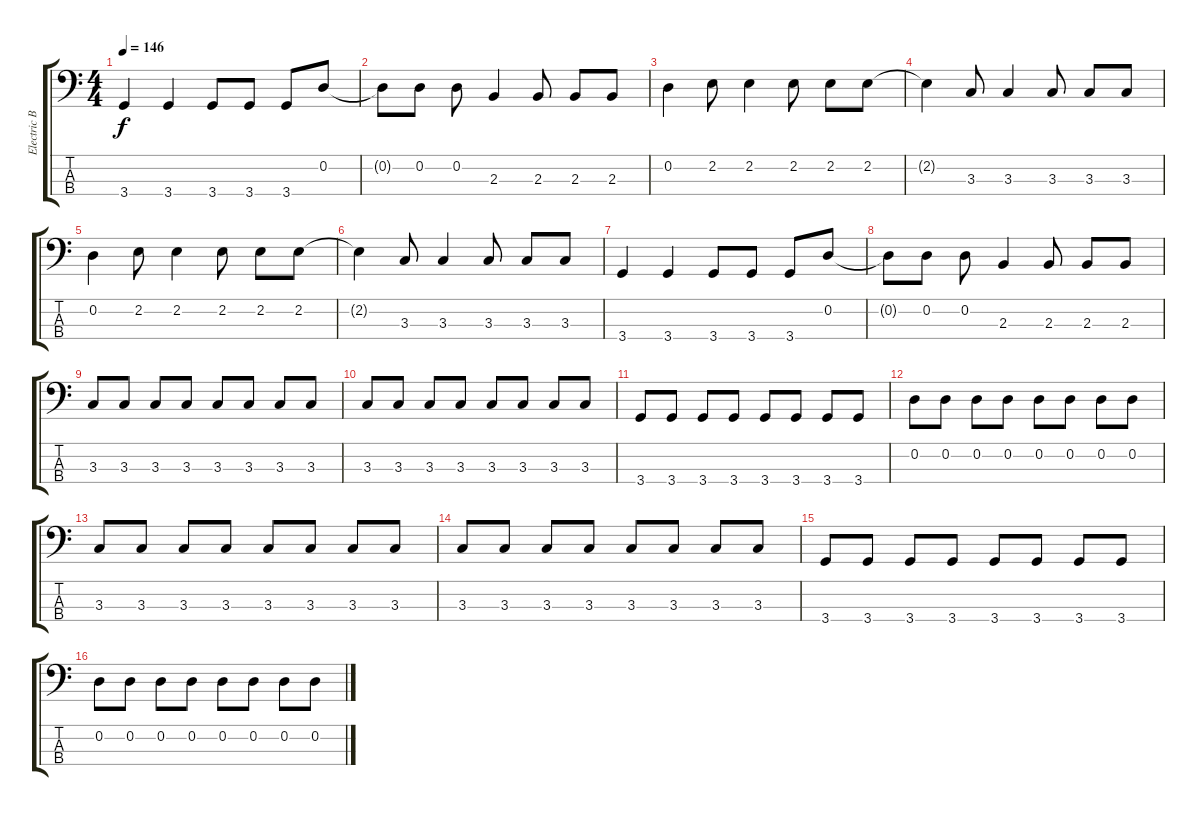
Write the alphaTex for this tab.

\track ("Electric Bass" "Electric B") {instrument electricbassfinger}
\staff {score tabs}
\tuning (G2 D2 A1 E1) {hide}
\ts (4 4)
\tempo 146
\clef f4
\ks c
3.4.4{dy f} 3.4.4 3.4.8 3.4.8 3.4.8 0.2.8 |
0.2{t}.8 0.2.8 0.2.8 2.3.4 2.3.8 2.3.8 2.3.8 |
0.2.4 2.2.8 2.2.4 2.2.8 2.2.8 2.2.8 |
2.2{t}.4 3.3.8 3.3.4 3.3.8 3.3.8 3.3.8 |
0.2.4 2.2.8 2.2.4 2.2.8 2.2.8 2.2.8 |
2.2{t}.4 3.3.8 3.3.4 3.3.8 3.3.8 3.3.8 |
3.4.4 3.4.4 3.4.8 3.4.8 3.4.8 0.2.8 |
0.2{t}.8 0.2.8 0.2.8 2.3.4 2.3.8 2.3.8 2.3.8 |
3.3.8 3.3.8 3.3.8 3.3.8 3.3.8 3.3.8 3.3.8 3.3.8 |
3.3.8 3.3.8 3.3.8 3.3.8 3.3.8 3.3.8 3.3.8 3.3.8 |
3.4.8 3.4.8 3.4.8 3.4.8 3.4.8 3.4.8 3.4.8 3.4.8 |
0.2.8 0.2.8 0.2.8 0.2.8 0.2.8 0.2.8 0.2.8 0.2.8 |
3.3.8 3.3.8 3.3.8 3.3.8 3.3.8 3.3.8 3.3.8 3.3.8 |
3.3.8 3.3.8 3.3.8 3.3.8 3.3.8 3.3.8 3.3.8 3.3.8 |
3.4.8 3.4.8 3.4.8 3.4.8 3.4.8 3.4.8 3.4.8 3.4.8 |
0.2.8 0.2.8 0.2.8 0.2.8 0.2.8 0.2.8 0.2.8 0.2.8
